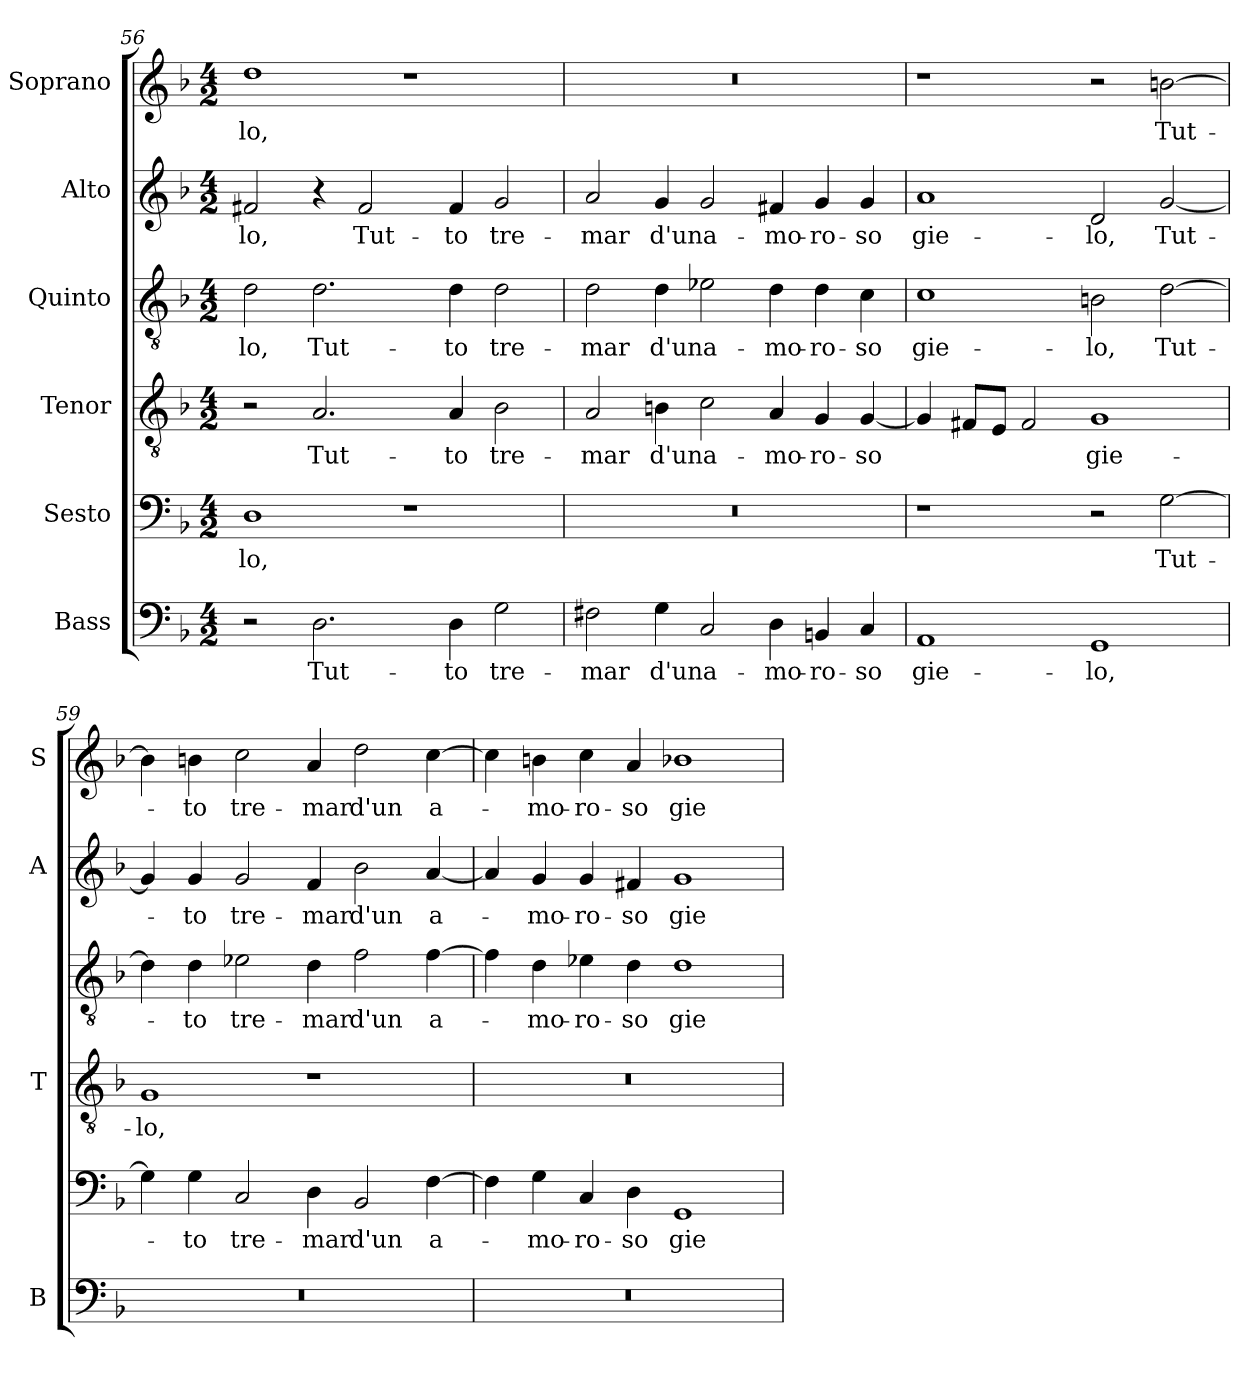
**kern	**text	**kern	**text	**kern	**text	**kern	**text	**kern	**text	**kern	**text
*part6	*part6	*part5	*part5	*part4	*part4	*part3	*part3	*part2	*part2	*part1	*part1
*staff6	*staff6	*staff5	*staff5	*staff4	*staff4	*staff3	*staff3	*staff2	*staff2	*staff1	*staff1
*I"Bass	*	*I"Sesto	*	*I"Tenor	*	*I"Quinto	*	*I"Alto	*	*I"Soprano	*
*I'B	*	*	*	*I'T	*	*	*	*I'A	*	*I'S	*
!!LO:LB:g=z
*clefF4	*	*clefF4	*	*clefGv2	*	*clefGv2	*	*clefG2	*	*clefG2	*
*k[b-]	*	*k[b-]	*	*k[b-]	*	*k[b-]	*	*k[b-]	*	*k[b-]	*
*F:	*	*F:	*	*F:	*	*F:	*	*F:	*	*F:	*
*M4/2	*	*M4/2	*	*M4/2	*	*M4/2	*	*M4/2	*	*M4/2	*
=56	=56	=56	=56	=56	=56	=56	=56	=56	=56	=56	=56
!	!	!	!LO:LY:b	!	!	!	!	!	!	!	!
!	!	!	!	!	!	!	!LO:LY:b	!	!	!	!
!	!	!	!	!	!	!	!	!	!LO:LY:b	!	!
!	!	!	!	!	!	!	!	!	!	!	!LO:LY:b
2r	.	1D	-lo,	2r	.	2d\	-lo,	2f#X/	-lo,	1dd	-lo,
!	!LO:LY:b	!	!	!	!	!	!	!	!	!	!
!	!	!	!	!	!LO:LY:b	!	!	!	!	!	!
!	!	!	!	!	!	!	!LO:LY:b	!	!	!	!
2.D\	Tut-	.	.	2.A/	Tut-	2.d\	Tut-	4r	.	.	.
!	!	!	!	!	!	!	!	!	!LO:LY:b	!	!
.	.	.	.	.	.	.	.	2f#/	Tut-	.	.
.	.	1r	.	.	.	.	.	.	.	1r	.
!	!LO:LY:b	!	!	!	!	!	!	!	!	!	!
!	!	!	!	!	!LO:LY:b	!	!	!	!	!	!
!	!	!	!	!	!	!	!LO:LY:b	!	!	!	!
!	!	!	!	!	!	!	!	!	!LO:LY:b	!	!
4D\	-to	.	.	4A/	-to	4d\	-to	4f#/	-to	.	.
!	!LO:LY:b	!	!	!	!	!	!	!	!	!	!
!	!	!	!	!	!LO:LY:b	!	!	!	!	!	!
!	!	!	!	!	!	!	!LO:LY:b	!	!	!	!
!	!	!	!	!	!	!	!	!	!LO:LY:b	!	!
2G\	tre-	.	.	2B-\	tre-	2d\	tre-	2g/	tre-	.	.
=57	=57	=57	=57	=57	=57	=57	=57	=57	=57	=57	=57
!	!LO:LY:b	!	!	!	!	!	!	!	!	!	!
!	!	!	!	!	!LO:LY:b	!	!	!	!	!	!
!	!	!	!	!	!	!	!LO:LY:b	!	!	!	!
!	!	!	!	!	!	!	!	!	!LO:LY:b	!	!
2F#X\	-mar	0r	.	2A/	-mar	2d\	-mar	2a/	-mar	0r	.
!	!LO:LY:b	!	!	!	!	!	!	!	!	!	!
!	!	!	!	!	!LO:LY:b	!	!	!	!	!	!
!	!	!	!	!	!	!	!LO:LY:b	!	!	!	!
!	!	!	!	!	!	!	!	!	!LO:LY:b	!	!
4G\	d'un	.	.	4Bn\	d'un	4d\	d'un	4g/	d'un	.	.
!	!LO:LY:b	!	!	!	!	!	!	!	!	!	!
!	!	!	!	!	!LO:LY:b	!	!	!	!	!	!
!	!	!	!	!	!	!	!LO:LY:b	!	!	!	!
!	!	!	!	!	!	!	!	!	!LO:LY:b	!	!
2C/	a-	.	.	2c\	a-	2e-X\	a-	2g/	a-	.	.
!	!LO:LY:b	!	!	!	!	!	!	!	!	!	!
!	!	!	!	!	!LO:LY:b	!	!	!	!	!	!
!	!	!	!	!	!	!	!LO:LY:b	!	!	!	!
!	!	!	!	!	!	!	!	!	!LO:LY:b	!	!
4D\	-mo-	.	.	4A/	-mo-	4d\	-mo-	4f#X/	-mo-	.	.
!	!LO:LY:b	!	!	!	!	!	!	!	!	!	!
!	!	!	!	!	!LO:LY:b	!	!	!	!	!	!
!	!	!	!	!	!	!	!LO:LY:b	!	!	!	!
!	!	!	!	!	!	!	!	!	!LO:LY:b	!	!
4BBn/	-ro-	.	.	4G/	-ro-	4d\	-ro-	4g/	-ro-	.	.
!	!LO:LY:b	!	!	!	!	!	!	!	!	!	!
!	!	!	!	!	!LO:LY:b	!	!	!	!	!	!
!	!	!	!	!	!	!	!LO:LY:b	!	!	!	!
!	!	!	!	!	!	!	!	!	!LO:LY:b	!	!
4C/	-so	.	.	[4G/	-so	4c\	-so	4g/	-so	.	.
=58	=58	=58	=58	=58	=58	=58	=58	=58	=58	=58	=58
!	!LO:LY:b	!	!	!	!	!	!	!	!	!	!
!	!	!	!	!	!	!	!LO:LY:b	!	!	!	!
!	!	!	!	!	!	!	!	!	!LO:LY:b	!	!
1AA	gie-	1r	.	4G/]	.	1c	gie-	1a	gie-	1r	.
.	.	.	.	8F#X/L	.	.	.	.	.	.	.
.	.	.	.	8E/J	.	.	.	.	.	.	.
.	.	.	.	2F#/	.	.	.	.	.	.	.
!	!LO:LY:b	!	!	!	!	!	!	!	!	!	!
!	!	!	!	!	!LO:LY:b	!	!	!	!	!	!
!	!	!	!	!	!	!	!LO:LY:b	!	!	!	!
!	!	!	!	!	!	!	!	!	!LO:LY:b	!	!
1GG	-lo,	2r	.	1G	gie-	2Bn\	-lo,	2d/	-lo,	2r	.
!	!	!	!LO:LY:b	!	!	!	!	!	!	!	!
!	!	!	!	!	!	!	!LO:LY:b	!	!	!	!
!	!	!	!	!	!	!	!	!	!LO:LY:b	!	!
!	!	!	!	!	!	!	!	!	!	!	!LO:LY:b
.	.	[2G\	Tut-	.	.	[2d\	Tut-	[2g/	Tut-	[2bn\	Tut-
=59	=59	=59	=59	=59	=59	=59	=59	=59	=59	=59	=59
!	!	!	!	!	!LO:LY:b	!	!	!	!	!	!
0r	.	4G\]	.	1G	-lo,	4d\]	.	4g/]	.	4b\]	.
!	!	!	!LO:LY:b	!	!	!	!	!	!	!	!
!	!	!	!	!	!	!	!LO:LY:b	!	!	!	!
!	!	!	!	!	!	!	!	!	!LO:LY:b	!	!
!	!	!	!	!	!	!	!	!	!	!	!LO:LY:b
.	.	4G\	-to	.	.	4d\	-to	4g/	-to	4bn\	-to
!	!	!	!LO:LY:b	!	!	!	!	!	!	!	!
!	!	!	!	!	!	!	!LO:LY:b	!	!	!	!
!	!	!	!	!	!	!	!	!	!LO:LY:b	!	!
!	!	!	!	!	!	!	!	!	!	!	!LO:LY:b
.	.	2C/	tre-	.	.	2e-X\	tre-	2g/	tre-	2cc\	tre-
!	!	!	!LO:LY:b	!	!	!	!	!	!	!	!
!	!	!	!	!	!	!	!LO:LY:b	!	!	!	!
!	!	!	!	!	!	!	!	!	!LO:LY:b	!	!
!	!	!	!	!	!	!	!	!	!	!	!LO:LY:b
.	.	4D\	-mar	1r	.	4d\	-mar	4f/	-mar	4a/	-mar
!	!	!	!LO:LY:b	!	!	!	!	!	!	!	!
!	!	!	!	!	!	!	!LO:LY:b	!	!	!	!
!	!	!	!	!	!	!	!	!	!LO:LY:b	!	!
!	!	!	!	!	!	!	!	!	!	!	!LO:LY:b
.	.	2BB-/	d'un	.	.	2f\	d'un	2b-\	d'un	2dd\	d'un
!	!	!	!LO:LY:b	!	!	!	!	!	!	!	!
!	!	!	!	!	!	!	!LO:LY:b	!	!	!	!
!	!	!	!	!	!	!	!	!	!LO:LY:b	!	!
!	!	!	!	!	!	!	!	!	!	!	!LO:LY:b
.	.	[4F\	a-	.	.	[4f\	a-	[4a/	a-	[4cc\	a-
!!LO:PB:g=z
=60	=60	=60	=60	=60	=60	=60	=60	=60	=60	=60	=60
0r	.	4F\]	.	0r	.	4f\]	.	4a/]	.	4cc\]	.
!	!	!	!LO:LY:b	!	!	!	!	!	!	!	!
!	!	!	!	!	!	!	!LO:LY:b	!	!	!	!
!	!	!	!	!	!	!	!	!	!LO:LY:b	!	!
!	!	!	!	!	!	!	!	!	!	!	!LO:LY:b
.	.	4G\	-mo-	.	.	4d\	-mo-	4g/	-mo-	4bn\	-mo-
!	!	!	!LO:LY:b	!	!	!	!	!	!	!	!
!	!	!	!	!	!	!	!LO:LY:b	!	!	!	!
!	!	!	!	!	!	!	!	!	!LO:LY:b	!	!
!	!	!	!	!	!	!	!	!	!	!	!LO:LY:b
.	.	4C/	-ro-	.	.	4e-X\	-ro-	4g/	-ro-	4cc\	-ro-
!	!	!	!LO:LY:b	!	!	!	!	!	!	!	!
!	!	!	!	!	!	!	!LO:LY:b	!	!	!	!
!	!	!	!	!	!	!	!	!	!LO:LY:b	!	!
!	!	!	!	!	!	!	!	!	!	!	!LO:LY:b
.	.	4D\	-so	.	.	4d\	-so	4f#X/	-so	4a/	-so
!	!	!	!LO:LY:b	!	!	!	!	!	!	!	!
!	!	!	!	!	!	!	!LO:LY:b	!	!	!	!
!	!	!	!	!	!	!	!	!	!LO:LY:b	!	!
!	!	!	!	!	!	!	!	!	!	!	!LO:LY:b
.	.	1GG	gie-	.	.	1d	gie-	1g	gie-	1b-X	gie-
=	=	=	=	=	=	=	=	=	=	=	=
*-	*-	*-	*-	*-	*-	*-	*-	*-	*-	*-	*-
